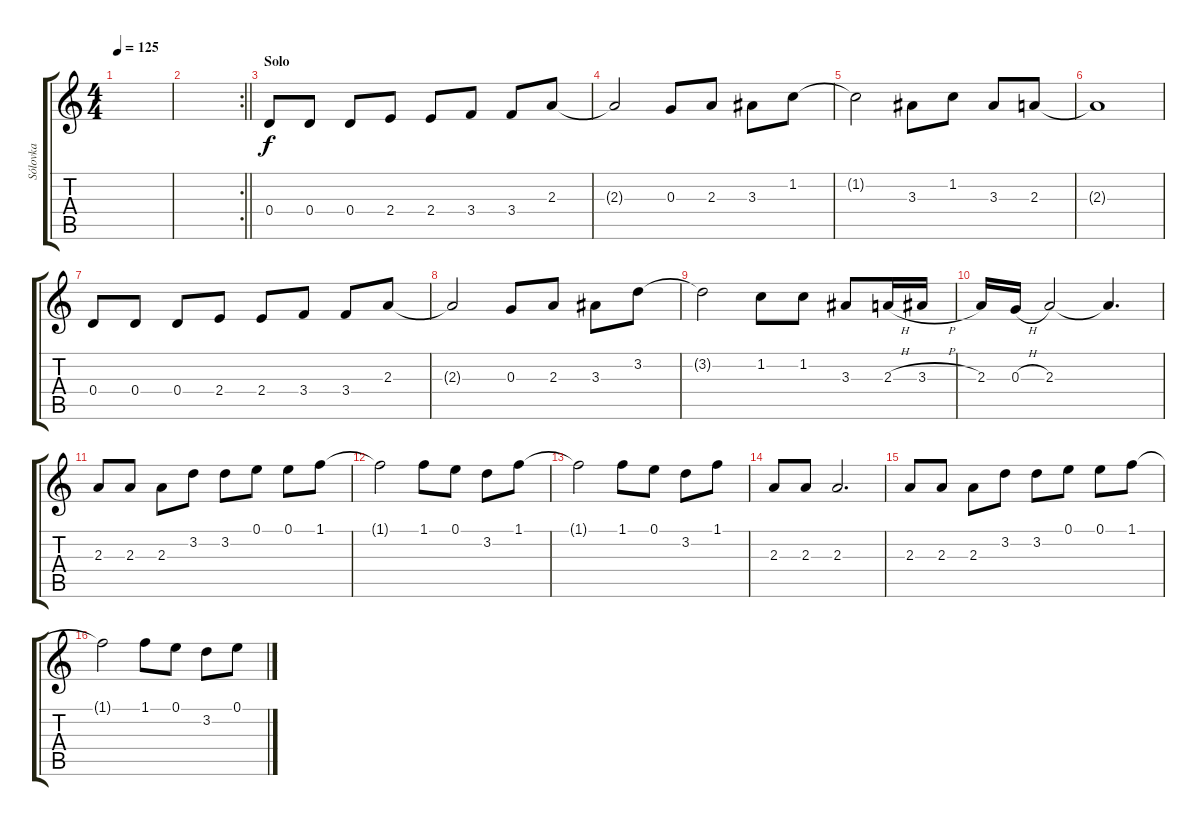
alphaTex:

\track ("Sólovka" "Sólovka") {instrument acousticguitarsteel}
\staff {score tabs}
\tuning (E4 B3 G3 D3 A2 E2) {hide}
\ts (4 4)
\tempo 125
\clef g2
\ks c
|
\rc 2
\barLineRight lightlight
|
\section ("" "Solo")
0.4.8 0.4.8 0.4.8 2.4.8 2.4.8 3.4.8 3.4.8 2.3.8 |
2.3{t}.2 0.3.8 2.3.8 3.3.8 1.2.8 |
1.2{t}.2 3.3.8 1.2.8 3.3.8 2.3.8 |
2.3{t}.1 |
0.4.8 0.4.8 0.4.8 2.4.8 2.4.8 3.4.8 3.4.8 2.3.8 |
2.3{t}.2 0.3.8 2.3.8 3.3.8 3.2.8 |
3.2{t}.2 1.2.8 1.2.8 3.3.8 2.3{h}.16 3.3{h}.16 |
2.3.16 0.3{h}.16 2.3.2 2.3{t}.4{d} |
2.3.8 2.3.8 2.3.8 3.2.8 3.2.8 0.1.8 0.1.8 1.1.8 |
1.1{t}.2 1.1.8 0.1.8 3.2.8 1.1.8 |
1.1{t}.2 1.1.8 0.1.8 3.2.8 1.1.8 |
2.3.8 2.3.8 2.3.2{d} |
2.3.8 2.3.8 2.3.8 3.2.8 3.2.8 0.1.8 0.1.8 1.1.8 |
1.1{t}.2 1.1.8 0.1.8 3.2.8 0.1.8
